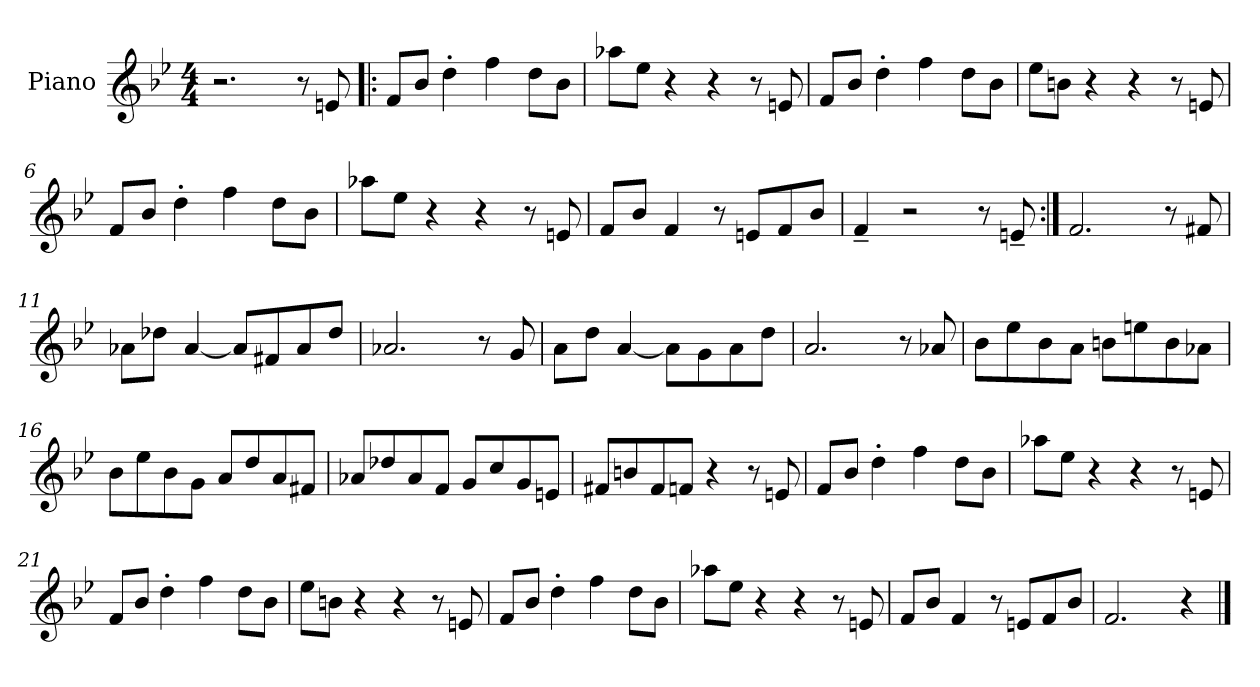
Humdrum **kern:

**kern
*part1
*staff1
*I"Piano
*I'Pno.
*clefG2
*k[b-e-]
*M4/4
*MM140
=1
2.r
8r
8en/
=2!|:
8f/L
8b-/J
4dd'\
4ff\
8dd\L
8b-\J
=3
8aa-X\L
8ee-\J
4r
4r
8r
8en/
=4
8f/L
8b-/J
4dd'\
4ff\
8dd\L
8b-\J
=5
8ee-\L
8bn\J
4r
4r
8r
8en/
!!LO:LB:g=z
=6
8f/L
8b-/J
4dd'\
4ff\
8dd\L
8b-\J
=7
8aa-X\L
8ee-\J
4r
4r
8r
8en/
=8
8f/L
8b-/J
4f/
8r
8en/L
8f/
8b-/J
=9
4f~/
2r
8r
8en~/
=10:|!
2.f/
8r
8f#X/
!!LO:LB:g=z
=11
8a-X\L
8dd-X\J
[4a-/
8a-/L]
8f#X/
8a-/
8dd-/J
=12
2.a-X/
8r
8g/
=13
8a\L
8dd\J
[4a/
8a\L]
8g\
8a\
8dd\J
=14
2.a/
8r
8a-X/
!!LO:LB:g=z
=15
8b-\L
8ee-\
8b-\
8a\J
8bn\L
8een\
8b\
8a-X\J
=16
8b-\L
8ee-\
8b-\
8g\J
8a/L
8dd/
8a/
8f#X/J
=17
8a-X/L
8dd-X/
8a-/
8f/J
8g/L
8cc/
8g/
8en/J
=18
8f#X/L
8bn/
8f#/
8fn/J
4r
8r
8en/
!!LO:LB:g=z
=19
8f/L
8b-/J
4dd'\
4ff\
8dd\L
8b-\J
=20
8aa-X\L
8ee-\J
4r
4r
8r
8en/
=21
8f/L
8b-/J
4dd'\
4ff\
8dd\L
8b-\J
=22
8ee-\L
8bn\J
4r
4r
8r
8en/
!!LO:LB:g=z
=23
8f/L
8b-/J
4dd'\
4ff\
8dd\L
8b-\J
=24
8aa-X\L
8ee-\J
4r
4r
8r
8en/
=25
8f/L
8b-/J
4f/
8r
8en/L
8f/
8b-/J
=26
2.f/
4r
==
*-
